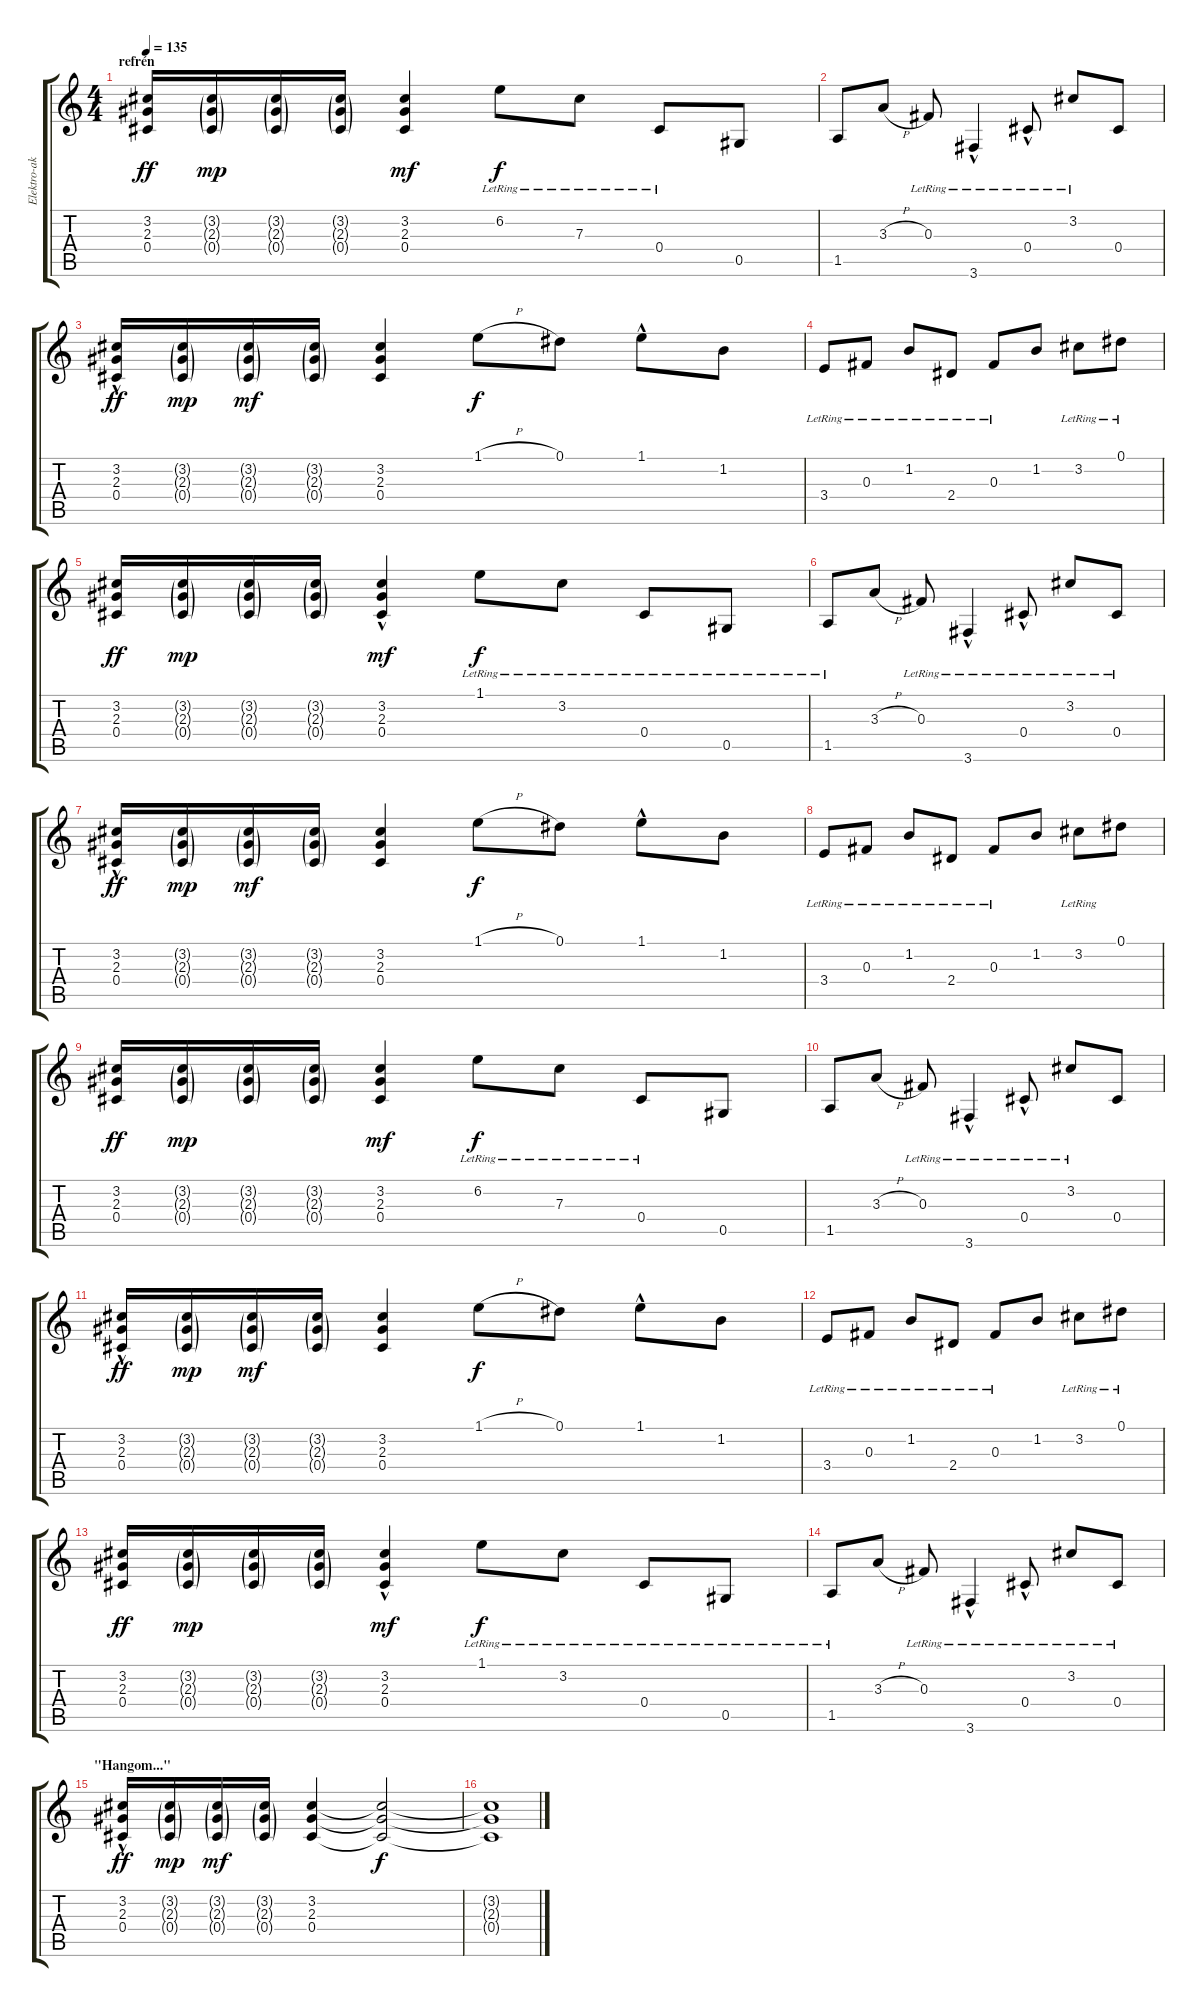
\track ("Elektro-akusztikus gitár" "Elektro-ak") {instrument acousticguitarnylon}
\staff {score tabs}
\tuning (Eb4 Bb3 Gb3 Db3 Ab2 Eb2) {hide}
\ts (4 4)
\section ("" "refrén")
\tempo 135
\clef g2
\ks c
(3.2 2.3 0.4).16{dy ff} (3.2{g} 2.3{g} 0.4{g}).16{dy mp} (3.2{g} 2.3{g} 0.4{g}).16 (3.2{g} 2.3{g} 0.4{g}).16 (3.2 2.3 0.4).4{dy mf} 6.2{lr}.8{dy f} 7.3{lr}.8 0.4{lr}.8 0.5.8 |
1.5.8 3.3{h}.8 0.3{lr}.8 3.6{hac lr}.4 0.4{hac lr}.8 3.2{lr}.8 0.4.8 |
(3.2{hac} 2.3{hac} 0.4{hac}).16{dy ff} (3.2{g} 2.3{g} 0.4{g}).16{dy mp} (3.2{g} 2.3{g} 0.4{g}).16{dy mf} (3.2{g} 2.3{g} 0.4{g}).16 (3.2 2.3 0.4).4 1.1{h}.8{dy f} 0.1.8 1.1{hac}.8 1.2.8 |
3.4{lr}.8 0.3{lr}.8 1.2{lr}.8 2.4{lr}.8 0.3{lr}.8 1.2.8 3.2{lr}.8 0.1{lr}.8 |
(3.2 2.3 0.4).16{dy ff} (3.2{g} 2.3{g} 0.4{g}).16{dy mp} (3.2{g} 2.3{g} 0.4{g}).16 (3.2{g} 2.3{g} 0.4{g}).16 (3.2 2.3{hac} 0.4{hac}).4{dy mf} 1.1{lr}.8{dy f} 3.2{lr}.8 0.4{lr}.8 0.5{lr}.8 |
1.5{lr}.8 3.3{h}.8 0.3{lr}.8 3.6{hac lr}.4 0.4{hac lr}.8 3.2{lr}.8 0.4{lr}.8 |
(3.2{hac} 2.3{hac} 0.4{hac}).16{dy ff} (3.2{g} 2.3{g} 0.4{g}).16{dy mp} (3.2{g} 2.3{g} 0.4{g}).16{dy mf} (3.2{g} 2.3{g} 0.4{g}).16 (3.2 2.3 0.4).4 1.1{h}.8{dy f} 0.1.8 1.1{hac}.8 1.2.8 |
3.4{lr}.8 0.3{lr}.8 1.2{lr}.8 2.4{lr}.8 0.3{lr}.8 1.2.8 3.2{lr}.8 0.1.8 |
(3.2 2.3 0.4).16{dy ff} (3.2{g} 2.3{g} 0.4{g}).16{dy mp} (3.2{g} 2.3{g} 0.4{g}).16 (3.2{g} 2.3{g} 0.4{g}).16 (3.2 2.3 0.4).4{dy mf} 6.2{lr}.8{dy f} 7.3{lr}.8 0.4{lr}.8 0.5.8 |
1.5.8 3.3{h}.8 0.3{lr}.8 3.6{hac lr}.4 0.4{hac lr}.8 3.2{lr}.8 0.4.8 |
(3.2{hac} 2.3{hac} 0.4{hac}).16{dy ff} (3.2{g} 2.3{g} 0.4{g}).16{dy mp} (3.2{g} 2.3{g} 0.4{g}).16{dy mf} (3.2{g} 2.3{g} 0.4{g}).16 (3.2 2.3 0.4).4 1.1{h}.8{dy f} 0.1.8 1.1{hac}.8 1.2.8 |
3.4{lr}.8 0.3{lr}.8 1.2{lr}.8 2.4{lr}.8 0.3{lr}.8 1.2.8 3.2{lr}.8 0.1{lr}.8 |
(3.2 2.3 0.4).16{dy ff} (3.2{g} 2.3{g} 0.4{g}).16{dy mp} (3.2{g} 2.3{g} 0.4{g}).16 (3.2{g} 2.3{g} 0.4{g}).16 (3.2 2.3{hac} 0.4{hac}).4{dy mf} 1.1{lr}.8{dy f} 3.2{lr}.8 0.4{lr}.8 0.5{lr}.8 |
1.5{lr}.8 3.3{h}.8 0.3{lr}.8 3.6{hac lr}.4 0.4{hac lr}.8 3.2{lr}.8 0.4{lr}.8 |
\section ("" "\"Hangom...\"")
(3.2{hac} 2.3{hac} 0.4{hac}).16{dy ff} (3.2{g} 2.3{g} 0.4{g}).16{dy mp} (3.2{g} 2.3{g} 0.4{g}).16{dy mf} (3.2{g} 2.3{g} 0.4{g}).16 (3.2 2.3 0.4).4 (3.2{t} 2.3{t} 0.4{t}).2{dy f} |
(3.2{t} 2.3{t} 0.4{t}).1
